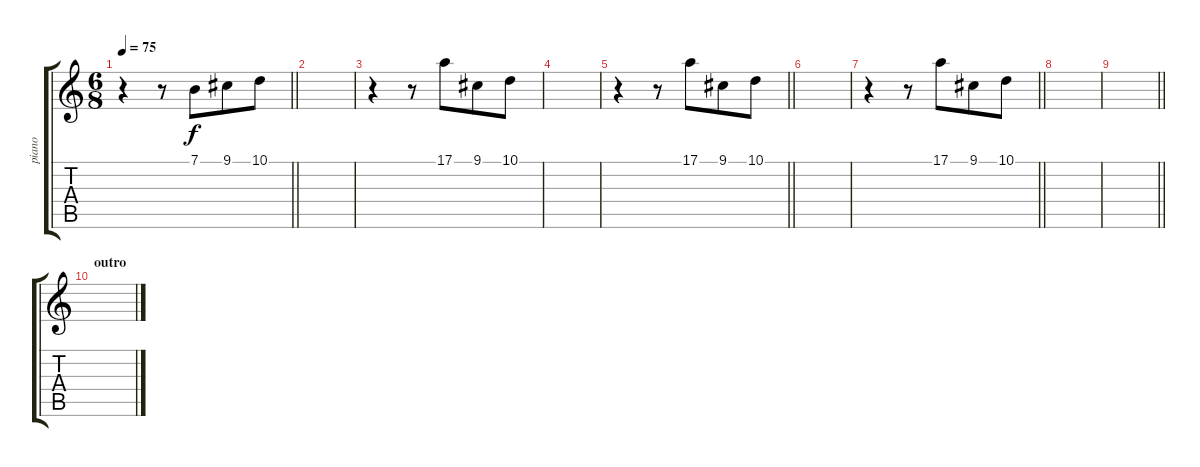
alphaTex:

\track ("piano" "piano") {instrument acousticgrandpiano}
\staff {score tabs}
\tuning (E4 B3 G3 D3 A2 E2) {hide}
\ts (6 8)
\tempo 75
\clef g2
\barLineRight lightlight
\ks c
r.4{dy f} r.8 7.1.8 9.1.8 10.1.8 |
|
r.4 r.8 17.1.8 9.1.8 10.1.8 |
|
\barLineRight lightlight
r.4 r.8 17.1.8 9.1.8 10.1.8 |
|
\barLineRight lightlight
r.4 r.8 17.1.8 9.1.8 10.1.8 |
|
\barLineRight lightlight
|
\section ("" "outro")
